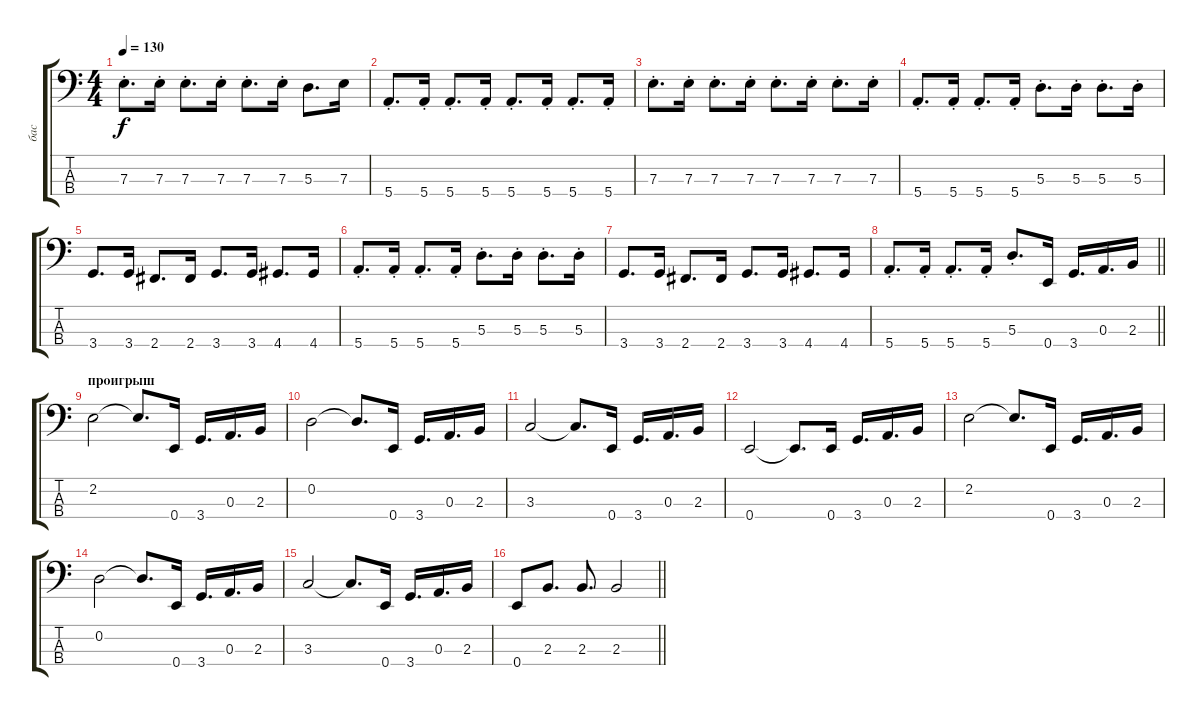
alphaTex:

\track ("бас" "бас") {instrument electricbassfinger}
\staff {score tabs}
\tuning (G2 D2 A1 E1) {hide}
\ts (4 4)
\tempo 130
\clef f4
\ks c
7.3{st}.8{d dy f} 7.3{st}.16 7.3{st}.8{d} 7.3{st}.16 7.3{st}.8{d} 7.3{st}.16 5.3.8{d} 7.3.16 |
5.4{st}.8{d} 5.4{st}.16 5.4{st}.8{d} 5.4{st}.16 5.4{st}.8{d} 5.4{st}.16 5.4{st}.8{d} 5.4{st}.16 |
7.3{st}.8{d} 7.3{st}.16 7.3{st}.8{d} 7.3{st}.16 7.3{st}.8{d} 7.3{st}.16 7.3{st}.8{d} 7.3{st}.16 |
5.4{st}.8{d} 5.4{st}.16 5.4{st}.8{d} 5.4{st}.16 5.3{st}.8{d} 5.3{st}.16 5.3{st}.8{d} 5.3{st}.16 |
3.4.8{d} 3.4.16 2.4.8{d} 2.4.16 3.4.8{d} 3.4.16 4.4.8{d} 4.4.16 |
5.4{st}.8{d} 5.4{st}.16 5.4{st}.8{d} 5.4{st}.16 5.3{st}.8{d} 5.3{st}.16 5.3{st}.8{d} 5.3{st}.16 |
3.4.8{d} 3.4.16 2.4.8{d} 2.4.16 3.4.8{d} 3.4.16 4.4.8{d} 4.4.16 |
\barLineRight lightlight
5.4{st}.8{d} 5.4{st}.16 5.4{st}.8{d} 5.4{st}.16 5.3{st}.8{d} 0.4.16 3.4.16{d} 0.3.16{d} 2.3.16 |
\section ("" "проигрыш")
2.2.2 2.2{t}.8{d} 0.4.16 3.4.16{d} 0.3.16{d} 2.3.16 |
0.2.2 0.2{t}.8{d} 0.4.16 3.4.16{d} 0.3.16{d} 2.3.16 |
3.3.2 3.3{t}.8{d} 0.4.16 3.4.16{d} 0.3.16{d} 2.3.16 |
0.4.2 0.4{t}.8{d} 0.4.16 3.4.16{d} 0.3.16{d} 2.3.16 |
2.2.2 2.2{t}.8{d} 0.4.16 3.4.16{d} 0.3.16{d} 2.3.16 |
0.2.2 0.2{t}.8{d} 0.4.16 3.4.16{d} 0.3.16{d} 2.3.16 |
3.3.2 3.3{t}.8{d} 0.4.16 3.4.16{d} 0.3.16{d} 2.3.16 |
\barLineRight lightlight
0.4.8 2.3.8{d} 2.3.8{d} 2.3.2
